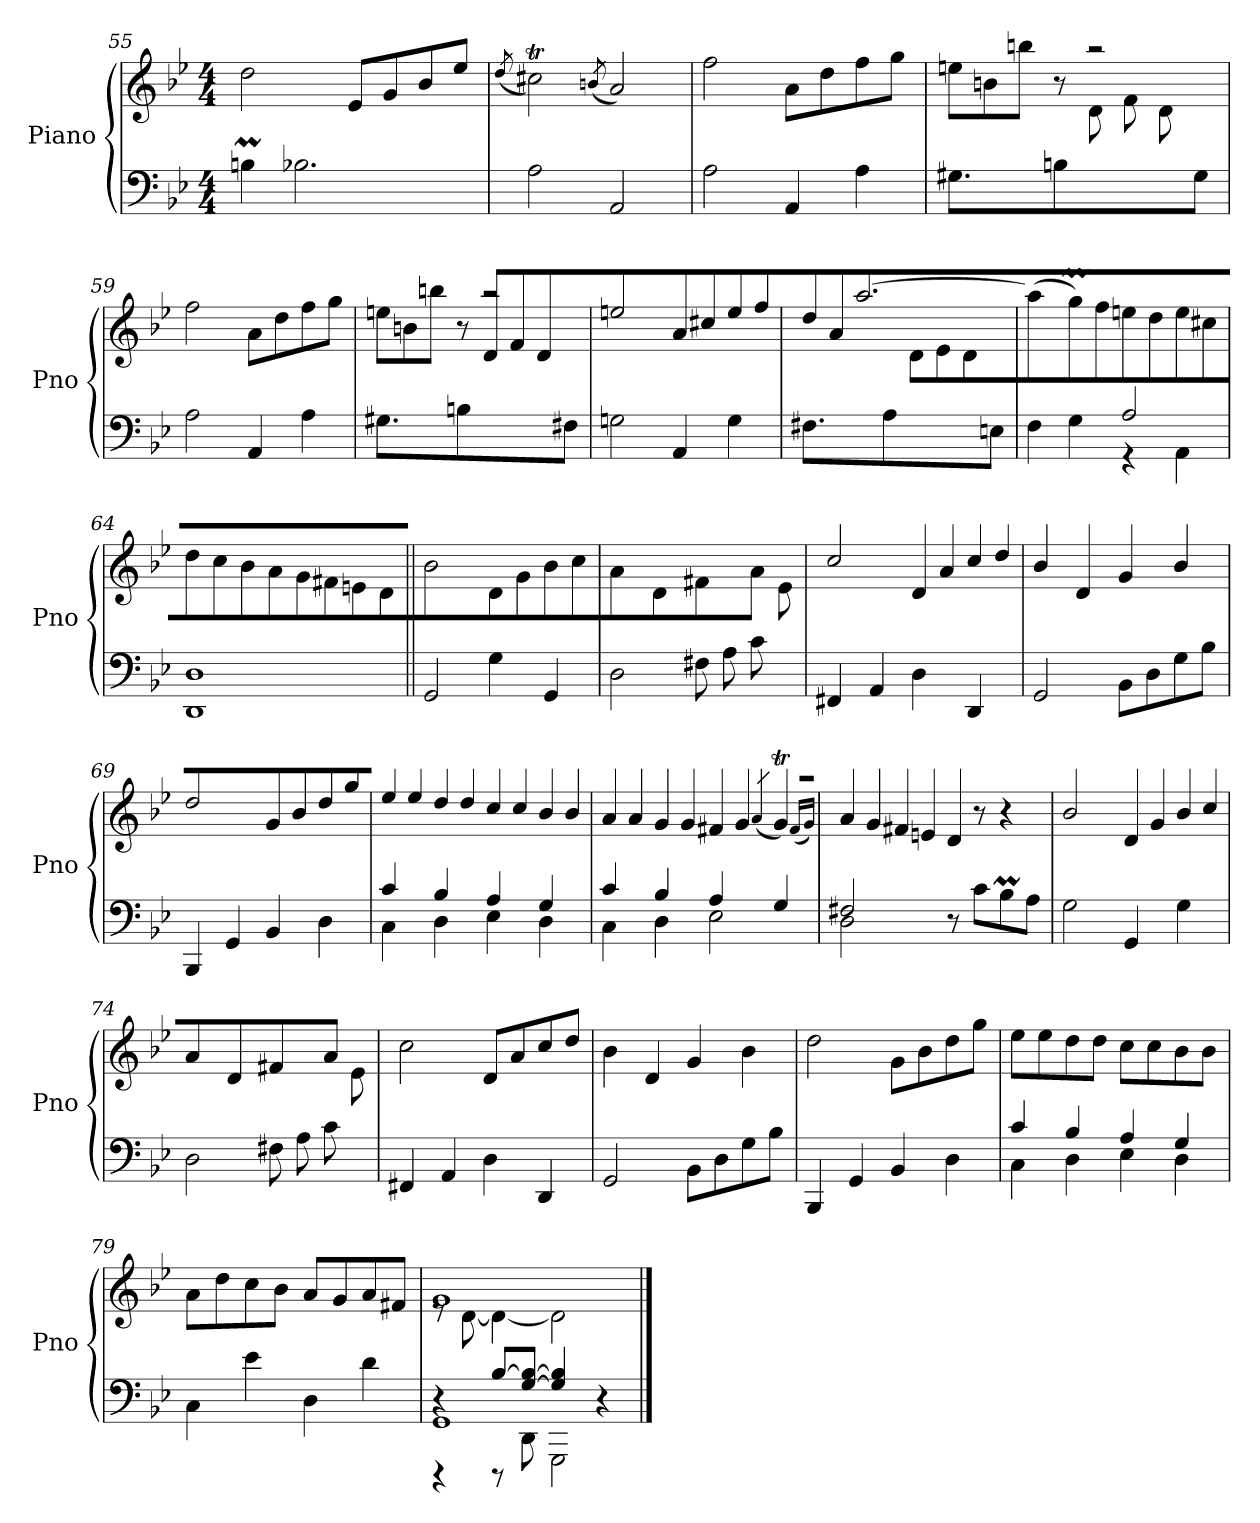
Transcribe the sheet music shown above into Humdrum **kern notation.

**kern	**kern
*part1	*part1
*staff2	*staff1
*I"Piano	*
*I'Pno	*
*clefF4	*clefG2
*k[b-e-]	*k[b-e-]
*M4/4	*M4/4
=55	=55
4Bnm\	2dd\
2.B-X\	.
.	8e-/L
.	8g/
.	8b-/
.	8ee-/J
!!LO:LB:g=z
=56	=56
.	(<8qdd/
2A\	2cc#Xt\)
.	(<8qbn/
2AA/	2a/)
=57	=57
2A\	2ff\
4AA/	8a\L
.	8dd\
4A\	8ff\
.	8gg\J
=58	=58
*	*^
4.G#X\	8een\L	2ryy
.	8bn\	.
.	8bbn\J	.
8Bn\	8r	.
4.ryy	2r	8d\L
.	.	8f\
.	.	8d\
8G#\J	.	8ryy
*	*v	*v
=59	=59
2A\	2ff\
4AA/	8a\L
.	8dd\
4A\	8ff\
.	8gg\J
=60	=60
*	*^
4.G#X\	8een\L	2ryy
.	8bn\	.
.	8bbn\J	.
8Bn\	8r	.
4.ryy	2r	8d\L
.	.	8f\
.	.	8d\
8F#X\J	.	8ryy
*	*v	*v
=61	=61
2Gn\	2een\
4AA/	8a\L
.	8cc#X\
4G\	8ee\
.	8ff\J
=62	=62
*	*^
4.F#X\	8dd\L	2ryy
.	8a\J	.
.	[2.aa\	.
8A\	.	.
4.ryy	.	8d\L
.	.	8e-\
.	.	8d\
8En\J	.	8ryy
*	*v	*v
!!LO:LB:g=z
=63	=63
*^	*
4F\	2ryy	(>4aa\]
4G\	.	8ggM\L)
.	.	8ff\J
2A/	4r	8een\L
.	.	8dd\
.	4AA\	8ee\
.	.	8cc#X\J
*v	*v	*
=64	=64
1DD 1D	8dd\L
.	8cc\
.	8b-\
.	8a\J
.	8g/L
.	8f#X/
.	8en/
.	8d/J
=65||	=65||
2GG/	2b-\
4G\	8d/L
.	8g/
4GG/	8b-/
.	8cc/J
=66	=66
*	*^
2D\	4a/	2..ryy
.	4d/	.
8F#X\L	4f#X/	.
8A\	.	.
8c\	4a/	.
8ryy	.	8e-\J
*	*v	*v
=67	=67
4FF#X/	2cc\
4AA/	.
4D\	8d/L
.	8a/
4DD/	8cc/
.	8dd/J
=68	=68
2GG/	4b-\
.	4d/
8BB-\L	4g/
8D\	.
8G\	4b-\
8B-\J	.
!!LO:LB:g=z
=69	=69
4BBB-/	2dd\
4GG/	.
4BB-/	8g\L
.	8b-\
4D\	8dd\
.	8gg\J
=70	=70
*^	*
4c/	4C\	8ee-\L
.	.	8ee-\
4B-/	4D\	8dd\
.	.	8dd\J
4A/	4E-\	8cc\L
.	.	8cc\
4G/	4D\	8b-\
.	.	8b-\J
=71	=71	=71
4c/	4C\	8a/L
.	.	8a/
4B-/	4D\	8g/
.	.	8g/J
4A/	2E-\	8f#X/L
.	.	8g/J
.	.	(<8qa/
4G/	.	4gT/)
.	.	(<16qf#/LL
.	.	16qg/JJ)
=72	=72	=72
2F#X/	2D\	8a/L
.	.	8g/
.	.	8f#X/
.	.	8en/J
8r	2ryy	8d/
8c\L	.	8r
8B-M\	.	4r
8A\J	.	.
*v	*v	*
=73	=73
2G\	2b-\
4GG/	8d/L
.	8g/
4G\	8b-/
.	8cc/J
=74	=74
*	*^
2D\	4a/	2..ryy
.	4d/	.
8F#X\L	4f#X/	.
8A\	.	.
8c\	4a/	.
8ryy	.	8e-\J
*	*v	*v
!!LO:LB:g=z
=75	=75
4FF#X/	2cc\
4AA/	.
4D\	8d/L
.	8a/
4DD/	8cc/
.	8dd/J
=76	=76
2GG/	4b-\
.	4d/
8BB-\L	4g/
8D\	.
8G\	4b-\
8B-\J	.
=77	=77
4BBB-/	2dd\
4GG/	.
4BB-/	8g\L
.	8b-\
4D\	8dd\
.	8gg\J
=78	=78
*^	*
4c/	4C\	8ee-\L
.	.	8ee-\
4B-/	4D\	8dd\
.	.	8dd\J
4A/	4E-\	8cc\L
.	.	8cc\
4G/	4D\	8b-\
.	.	8b-\J
*v	*v	*
=79	=79
4C\	8a\L
.	8dd\
4e-\	8cc\
.	8b-\J
4D\	8a/L
.	8g/
4d\	8a/
.	8f#X/J
=80	=80
*^	*^
*	*^	*	*
4rDDD	1GG	4r	1g	8re
.	.	.	.	[8d\
[8B-/L	.	8rDDD	.	4d\_
[8G/ 8B-/_J	.	8DD\	.	.
4G/] 4B-/]	.	2GGG\	.	2d\]
4r	.	.	.	.
*v	*v	*v	*	*
*	*v	*v
==	==
*-	*-
